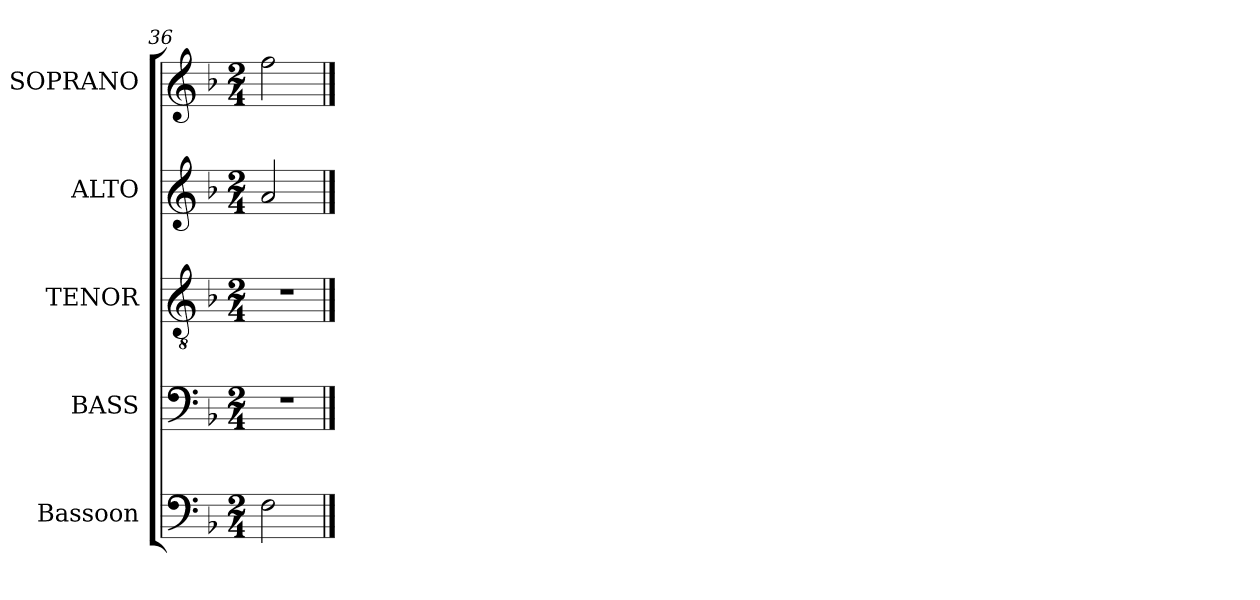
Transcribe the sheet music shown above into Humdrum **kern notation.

**kern	**kern	**kern	**kern	**kern
*part5	*part4	*part3	*part2	*part1
*staff5	*staff4	*staff3	*staff2	*staff1
*I"Bassoon	*I"BASS	*I"TENOR	*I"ALTO	*I"SOPRANO
*I'Bsn.	*I'B.	*I'T.	*I'A.	*I'S.
*clefF4	*clefF4	*clefGv2	*clefG2	*clefG2
*	*	*ITrd7c12	*	*
*k[b-]	*k[b-]	*k[b-]	*k[b-]	*k[b-]
*F:	*F:	*F:	*F:	*F:
*M2/4	*M2/4	*M2/4	*M2/4	*M2/4
=36	=36	=36	=36	=36
!	!LO:N:vis=1	!LO:N:vis=1	!	!
2Fi\	2r	2r	2ai/	2ffi\
==	==	==	==	==
*-	*-	*-	*-	*-
